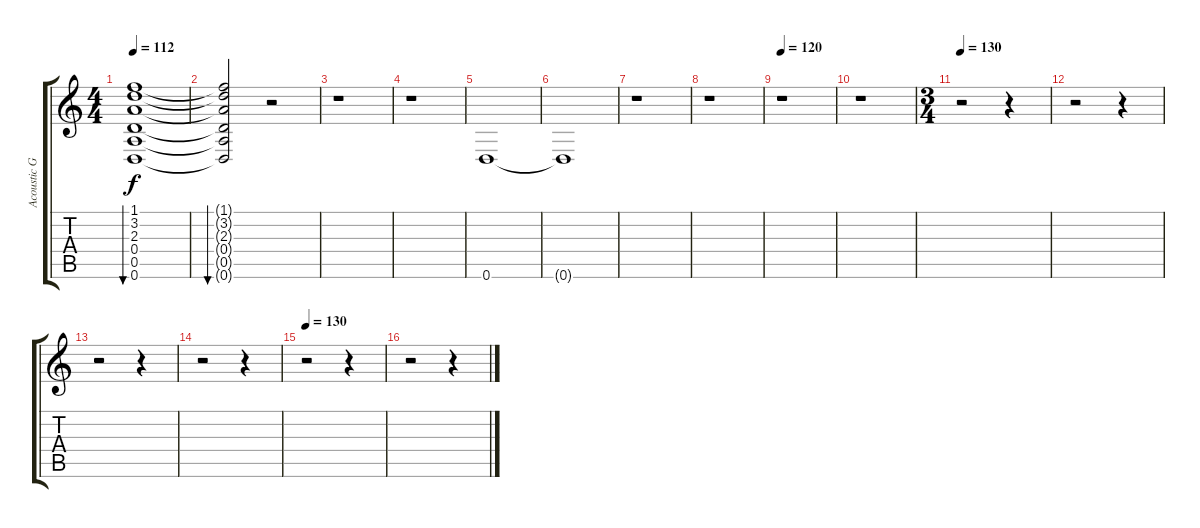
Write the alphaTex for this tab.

\track ("Acoustic Guitar 2" "Acoustic G") {instrument acousticguitarsteel}
\staff {score tabs}
\tuning (E4 B3 G3 D3 A2 D2) {hide}
\ts (4 4)
\tempo 112
\clef g2
\ks c
(1.1{t} 3.2{t} 2.3{t} 0.4{t} 0.5{t} 0.6{t}).1{bu 480 dy f} |
(1.1{t} 3.2{t} 2.3{t} 0.4{t} 0.5{t} 0.6{t}).2{bu 240} r.2 |
r.1 |
r.1 |
0.6.1 |
0.6{t}.1 |
r.1 |
r.1 |
\tempo 120
r.1 |
r.1 |
\ts (3 4)
\tempo 130
r.2 r.4 |
r.2 r.4 |
r.2 r.4 |
r.2 r.4 |
\tempo 130
r.2 r.4 |
r.2 r.4
